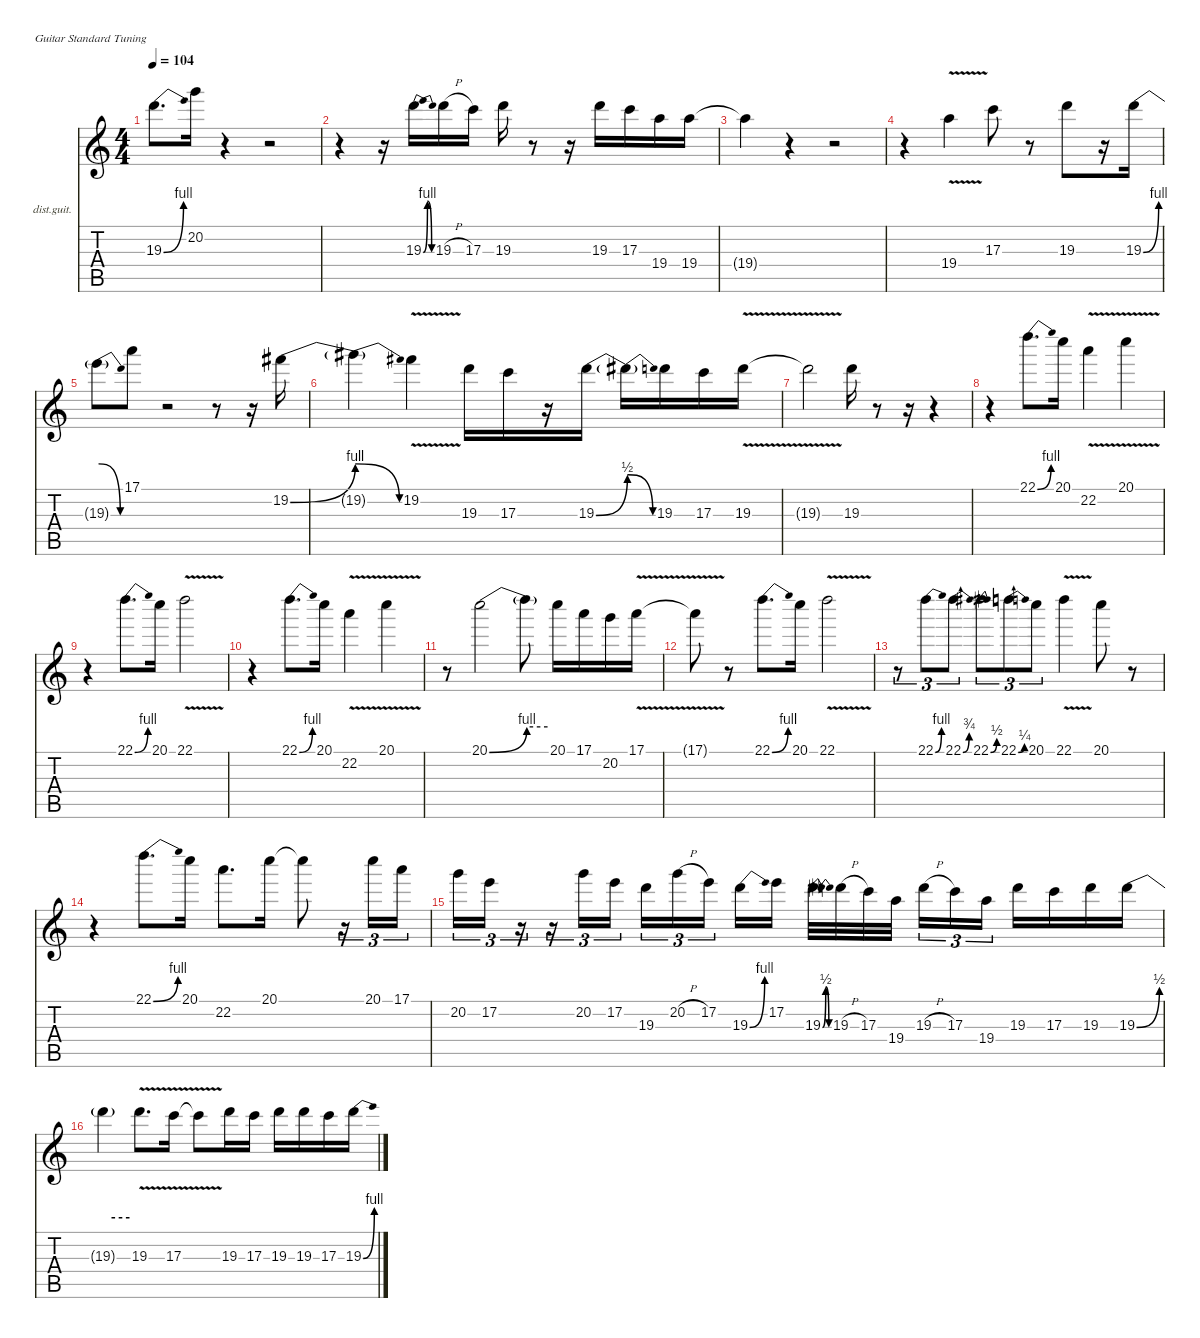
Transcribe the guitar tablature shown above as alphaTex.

\defaultSystemsLayout 4
\hideDynamics
\bracketExtendMode nobrackets
\firstSystemTrackNameOrientation horizontal
\otherSystemsTrackNameOrientation horizontal
\track ("Guitar 1 (solo)" "dist.guit.") {instrument distortionguitar}
\staff {score tabs}
\tuning (E4 B3 G3 D3 A2 E2)
\ts (4 4)
\tempo 104
\clef g2
\ks c
19.3{be (bend 0 0 30 4)}.8{d dy f beam Down} 20.2.16{beam Down} r.4{beam Down} r.2{beam Down} |
r.4{beam Down} r.16{beam Down} 19.3{be (bendrelease 0 0 15 4 30 4 45 0)}.16{beam Down} 19.3{h}.16{beam Down} 17.3.16{beam Down} 19.3.16{beam Down} r.8{beam Down} r.16{beam Down} 19.3.16{beam Down} 17.3.16{beam Down} 19.4.16{beam Down} 19.4.16{beam Down} |
19.4{t}.4{beam Down} r.4{beam Down} r.2{beam Down} |
r.4{beam Down} 19.4{v}.4{beam Down} 17.3.8{beam Down} r.8{beam Down} 19.3.8{beam Down} r.16{beam Down} 19.3{be (bend 0 0 60 4)}.16{beam Down} |
19.3{be (release 0 4 60 0) t}.8{beam Down} 17.1.8{beam Down} r.2{beam Down} r.8{beam Down} r.16{beam Down} 19.2{be (bend 0 0 60 4) acc #}.16{beam Down} |
19.2{be (release 0 4 60 0) t}.4{beam Down} 19.2{v acc #}.4{beam Down} 19.3.16{beam Down} 17.3.16{beam Down} r.16{beam Down} 19.3{be (bend 0 0 60 2)}.16{beam Down} 19.3{be (release 0 2 60 0) t}.16{beam Down} 19.3.16{beam Down} 17.3.16{beam Down} 19.3{v}.16{beam Down} |
19.3{v t}.2{beam Down} 19.3.16{beam Down} r.8{beam Down} r.16{beam Down} r.4{beam Down} |
r.4{beam Down} 22.1{be (bend 0 0 30 4)}.8{d beam Down} 20.1.16{beam Down} 22.2{v}.4{beam Down} 20.1{v}.4{beam Down} |
r.4{beam Down} 22.1{be (bend 0 0 30 4)}.8{d beam Down} 20.1.16{beam Down} 22.1{v}.2{beam Down} |
r.4{beam Down} 22.1{be (bend 0 0 30 4)}.8{d beam Down} 20.1.16{beam Down} 22.2{v}.4{beam Down} 20.1{v}.4{beam Down} |
r.8{beam Down} 20.1{be (bend 0 0 60 4)}.2{beam Down} 20.1{be (hold 0 4 60 4) t}.8{beam Down} 20.1.16{beam Down} 17.1.16{beam Down} 20.2.16{beam Down} 17.1{v}.16{beam Down} |
17.1{v t}.8{beam Down} r.8{beam Down} 22.1{be (bend 0 0 30 4)}.8{d beam Down} 20.1.16{beam Down} 22.1{v}.2{beam Down} |
r.8{tu (3 2) beam Down} 22.1{be (bend 0 0 30 4)}.8{tu (3 2) beam Down} 22.1{be (bend 0 0 30 3)}.8{tu (3 2) beam Down} 22.1{be (bend 0 0 30 2)}.8{tu (3 2) beam Down} 22.1{be (bend 0 0 30 1)}.8{tu (3 2) beam Down} 20.1.8{tu (3 2) beam Down} 22.1{v}.4{beam Down} 20.1.8{beam Down} r.8{beam Down} |
r.4{beam Down} 22.1{be (bend 0 0 30 4)}.8{d beam Down} 20.1.16{beam Down} 22.2.8{d beam Down} 20.1.16{beam Down} 20.1{t}.8{beam Down} r.16{tu (3 2) beam Down} 20.1.16{tu (3 2) beam Down} 17.1.16{tu (3 2) beam Down} |
20.2.16{tu (3 2) beam Down} 17.2.16{tu (3 2) beam Down} r.16{tu (3 2) beam Down} r.16{tu (3 2) beam Down} 20.2.16{tu (3 2) beam Down} 17.2.16{tu (3 2) beam Down} 19.3.16{tu (3 2) beam Down} 20.2{h}.16{tu (3 2) beam Down} 17.2.16{tu (3 2) beam Down} 19.3{be (bend 0 0 30 4)}.16{beam Down} 17.2.16{beam Down} 19.3{be (bendrelease 0 0 15 2 30 2 45 0)}.32{beam Down} 19.3{h}.32{beam Down} 17.3.32{beam Down} 19.4.32{beam Down} 19.3{h}.16{tu (3 2) beam Down} 17.3.16{tu (3 2) beam Down} 19.4.16{tu (3 2) beam Down} 19.3.16{beam Down} 17.3.16{beam Down} 19.3.16{beam Down} 19.3{be (bend 0 0 60 2)}.16{beam Down} |
19.3{be (hold 0 2 60 2) t}.4{beam Down} 19.3{v}.8{d beam Down} 17.3{v}.16{beam Down} 17.3{v t}.8{beam Down} 19.3.16{beam Down} 17.3.16{beam Down} 19.3.16{beam Down} 19.3.16{beam Down} 17.3.16{beam Down} 19.3{be (bend 0 0 60 4)}.16{beam Down}
